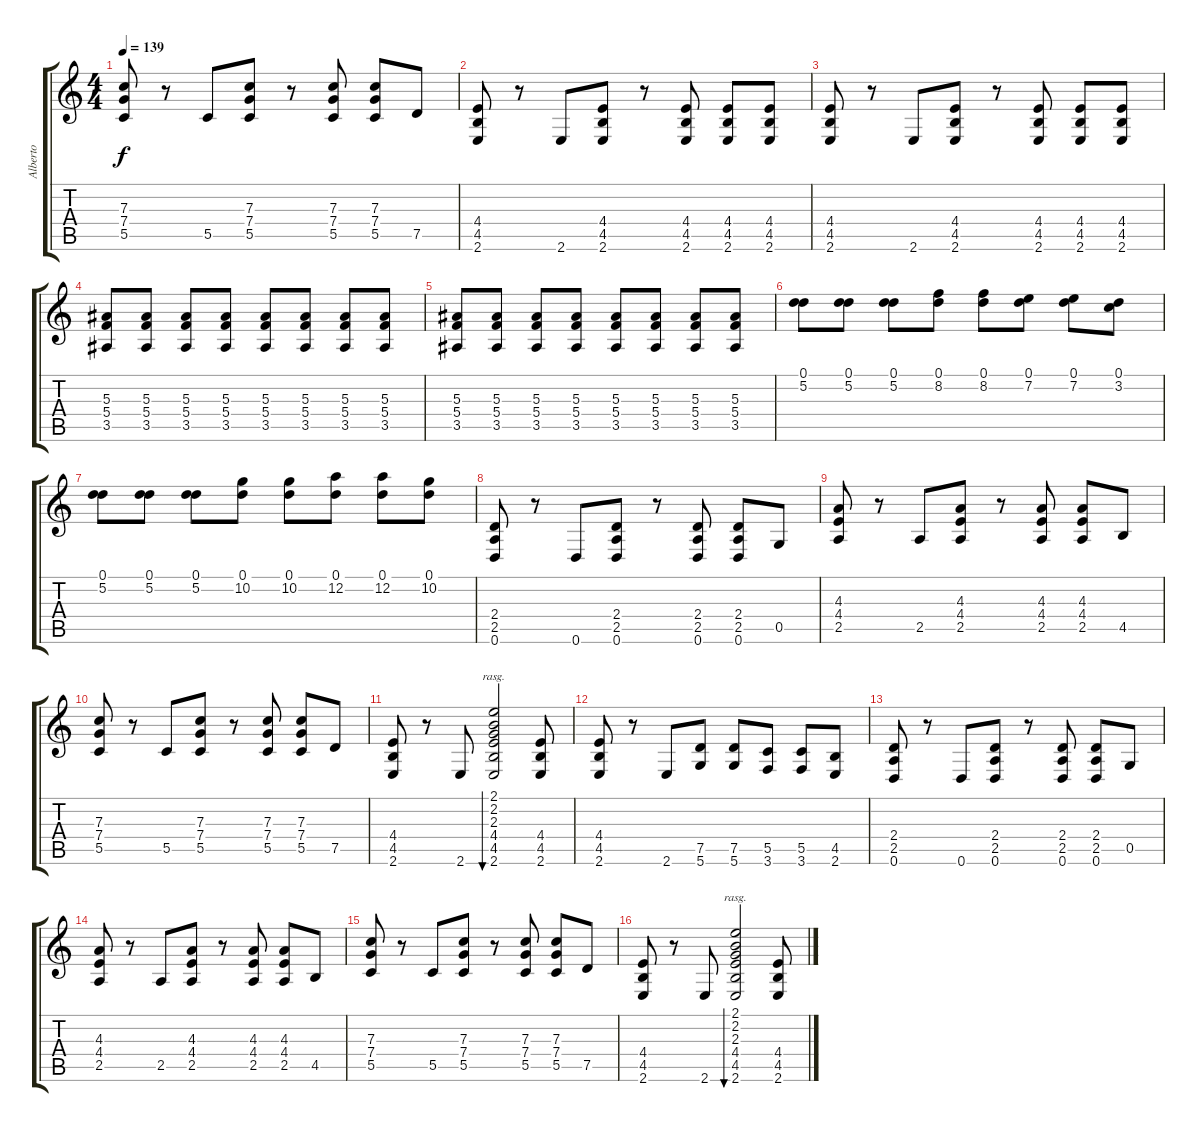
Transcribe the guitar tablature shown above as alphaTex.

\track ("Alberto" "Alberto") {instrument distortionguitar}
\staff {score tabs}
\tuning (D4 A3 F3 C3 G2 D2) {hide}
\ts (4 4)
\tempo 139
\clef g2
\ks c
(7.3 7.4 5.5).8{dy f} r.8 5.5.8 (7.3 7.4 5.5).8 r.8 (7.3 7.4 5.5).8 (7.3 7.4 5.5).8 7.5.8 |
(4.4 4.5 2.6).8 r.8 2.6.8 (4.4 4.5 2.6).8 r.8 (4.4 4.5 2.6).8 (4.4 4.5 2.6).8 (4.4 4.5 2.6).8 |
(4.4 4.5 2.6).8 r.8 2.6.8 (4.4 4.5 2.6).8 r.8 (4.4 4.5 2.6).8 (4.4 4.5 2.6).8 (4.4 4.5 2.6).8 |
(5.3 5.4 3.5).8 (5.3 5.4 3.5).8 (5.3 5.4 3.5).8 (5.3 5.4 3.5).8 (5.3 5.4 3.5).8 (5.3 5.4 3.5).8 (5.3 5.4 3.5).8 (5.3 5.4 3.5).8 |
(5.3 5.4 3.5).8 (5.3 5.4 3.5).8 (5.3 5.4 3.5).8 (5.3 5.4 3.5).8 (5.3 5.4 3.5).8 (5.3 5.4 3.5).8 (5.3 5.4 3.5).8 (5.3 5.4 3.5).8 |
(0.1 5.2).8 (0.1 5.2).8 (0.1 5.2).8 (0.1 8.2).8 (0.1 8.2).8 (0.1 7.2).8 (0.1 7.2).8 (0.1 3.2).8 |
(0.1 5.2).8 (0.1 5.2).8 (0.1 5.2).8 (0.1 10.2).8 (0.1 10.2).8 (0.1 12.2).8 (0.1 12.2).8 (0.1 10.2).8 |
(2.4 2.5 0.6).8{volume 13} r.8 0.6.8 (2.4 2.5 0.6).8 r.8 (2.4 2.5 0.6).8 (2.4 2.5 0.6).8 0.5.8 |
(4.3 4.4 2.5).8 r.8 2.5.8 (4.3 4.4 2.5).8 r.8 (4.3 4.4 2.5).8 (4.3 4.4 2.5).8 4.5.8 |
(7.3 7.4 5.5).8 r.8 5.5.8 (7.3 7.4 5.5).8 r.8 (7.3 7.4 5.5).8 (7.3 7.4 5.5).8 7.5.8 |
(4.4 4.5 2.6).8 r.8 2.6.8 (2.1 2.2 2.3 4.4 4.5 2.6).2{bu 30 rasg ii} (4.4 4.5 2.6).8 |
(4.4 4.5 2.6).8 r.8 2.6.8 (7.5 5.6).8 (7.5 5.6).8 (5.5 3.6).8 (5.5 3.6).8 (4.5 2.6).8 |
(2.4 2.5 0.6).8{volume 13} r.8 0.6.8 (2.4 2.5 0.6).8 r.8 (2.4 2.5 0.6).8 (2.4 2.5 0.6).8 0.5.8 |
(4.3 4.4 2.5).8 r.8 2.5.8 (4.3 4.4 2.5).8 r.8 (4.3 4.4 2.5).8 (4.3 4.4 2.5).8 4.5.8 |
(7.3 7.4 5.5).8 r.8 5.5.8 (7.3 7.4 5.5).8 r.8 (7.3 7.4 5.5).8 (7.3 7.4 5.5).8 7.5.8 |
(4.4 4.5 2.6).8 r.8 2.6.8 (2.1 2.2 2.3 4.4 4.5 2.6).2{bu 30 rasg ii} (4.4 4.5 2.6).8
